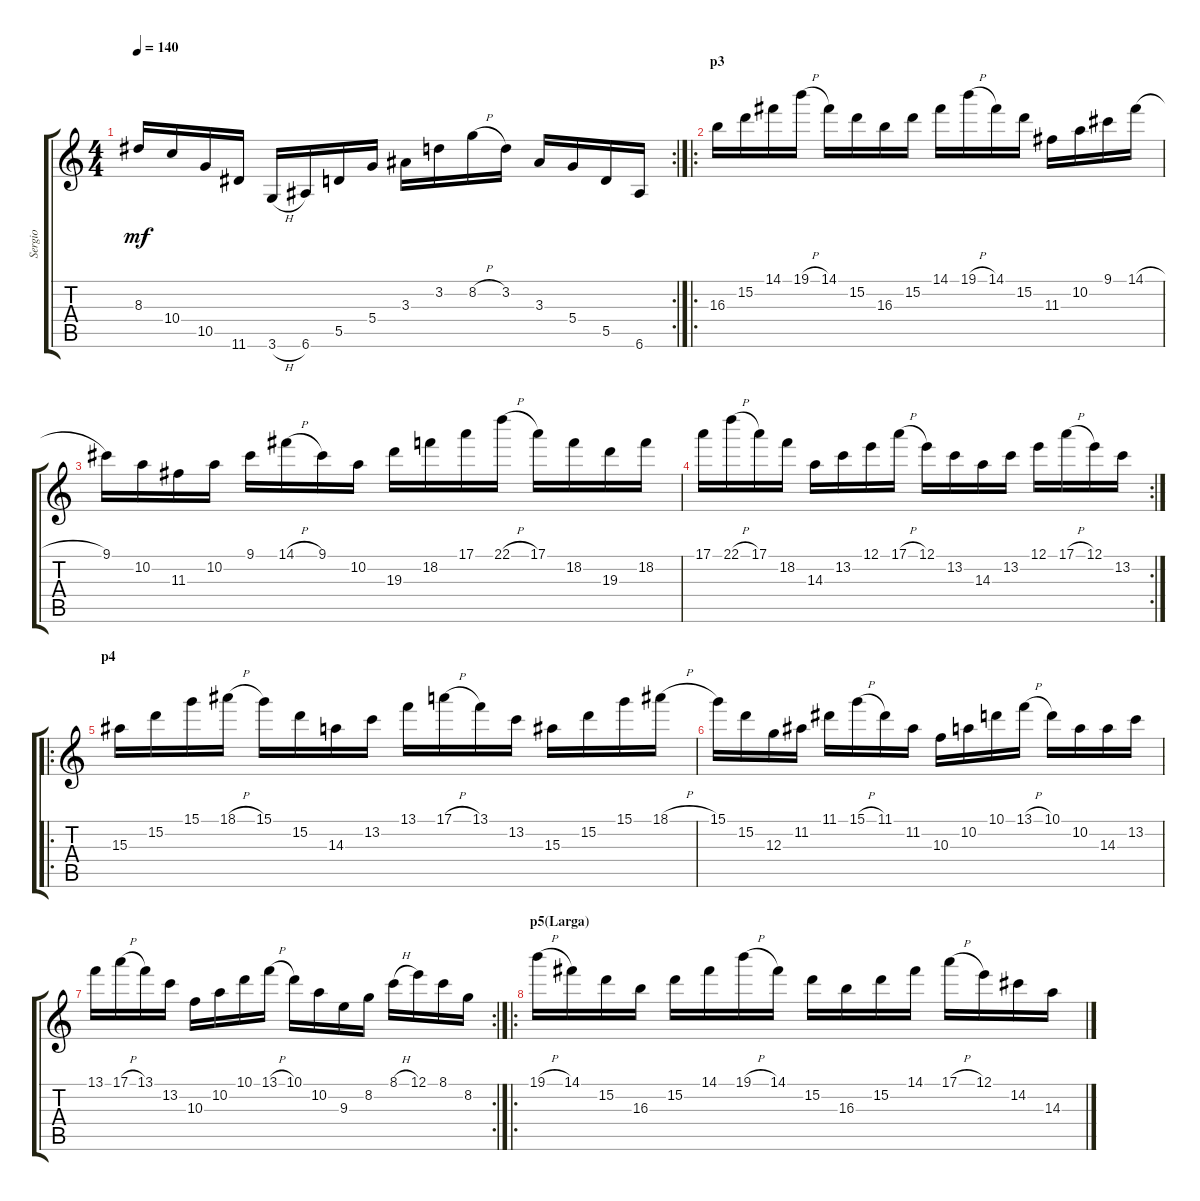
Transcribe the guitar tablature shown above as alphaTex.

\track ("Sergio" "Sergio") {instrument distortionguitar}
\staff {score tabs}
\tuning (E4 B3 G3 D3 A2 E2) {hide}
\rc 2
\ts (4 4)
\tempo 140
\clef g2
\ks c
8.3.16{dy mf} 10.4.16 10.5.16 11.6.16 3.6{h}.16 6.6.16 5.5.16 5.4.16 3.3.16 3.2.16 8.2{h}.16 3.2.16 3.3.16 5.4.16 5.5.16 6.6.16 |
\ro
\section ("" "p3")
16.3.16 15.2.16 14.1.16 19.1{h}.16 14.1.16 15.2.16 16.3.16 15.2.16 14.1.16 19.1{h}.16 14.1.16 15.2.16 11.3.16 10.2.16 9.1.16 14.1{h}.16 |
9.1.16 10.2.16 11.3.16 10.2.16 9.1.16 14.1{h}.16 9.1.16 10.2.16 19.3.16 18.2.16 17.1.16 22.1{h}.16 17.1.16 18.2.16 19.3.16 18.2.16 |
\rc 2
17.1.16 22.1{h}.16 17.1.16 18.2.16 14.3.16 13.2.16 12.1.16 17.1{h}.16 12.1.16 13.2.16 14.3.16 13.2.16 12.1.16 17.1{h}.16 12.1.16 13.2.16 |
\ro
\section ("" "p4")
15.3.16 15.2.16 15.1.16 18.1{h}.16 15.1.16 15.2.16 14.3.16 13.2.16 13.1.16 17.1{h}.16 13.1.16 13.2.16 15.3.16 15.2.16 15.1.16 18.1{h}.16 |
15.1.16 15.2.16 12.3.16 11.2.16 11.1.16 15.1{h}.16 11.1.16 11.2.16 10.3.16 10.2.16 10.1.16 13.1{h}.16 10.1.16 10.2.16 14.3.16 13.2.16 |
\rc 2
13.1.16 17.1{h}.16 13.1.16 13.2.16 10.3.16 10.2.16 10.1.16 13.1{h}.16 10.1.16 10.2.16 9.3.16 8.2.16 8.1{h}.16 12.1.16 8.1.16 8.2.16 |
\ro
\section ("" "p5(Larga)")
19.1{h}.16 14.1.16 15.2.16 16.3.16 15.2.16 14.1.16 19.1{h}.16 14.1.16 15.2.16 16.3.16 15.2.16 14.1.16 17.1{h}.16 12.1.16 14.2.16 14.3.16
